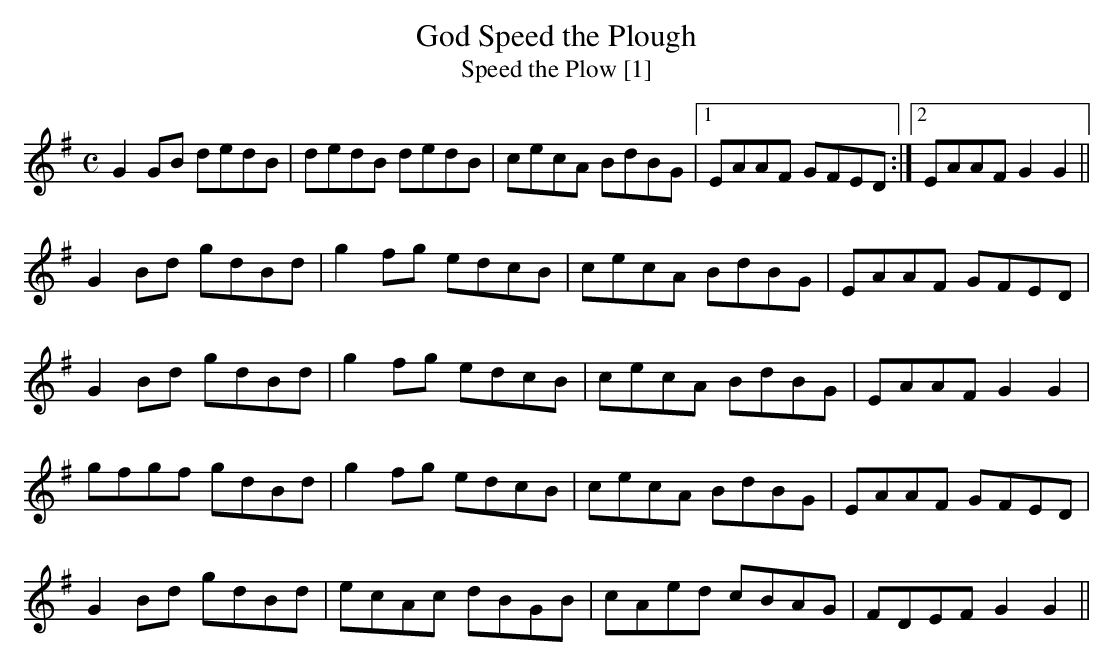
X:1
T:God Speed the Plough
T:Speed the Plow [1]
M:C
L:1/8
K:G
G2 GB dedB|dedB dedB|cecA BdBG|1 EAAF GFED:|2 EAAF G2G2||
G2 Bd gdBd|g2 fg edcB|cecA BdBG|EAAF GFED|
G2 Bd gdBd|g2 fg edcB|cecA BdBG|EAAF G2G2|
gfgf gdBd|g2 fg edcB|cecA BdBG|EAAF GFED|
G2 Bd gdBd|ecAc dBGB|cAed cBAG|FDEF G2G2||
